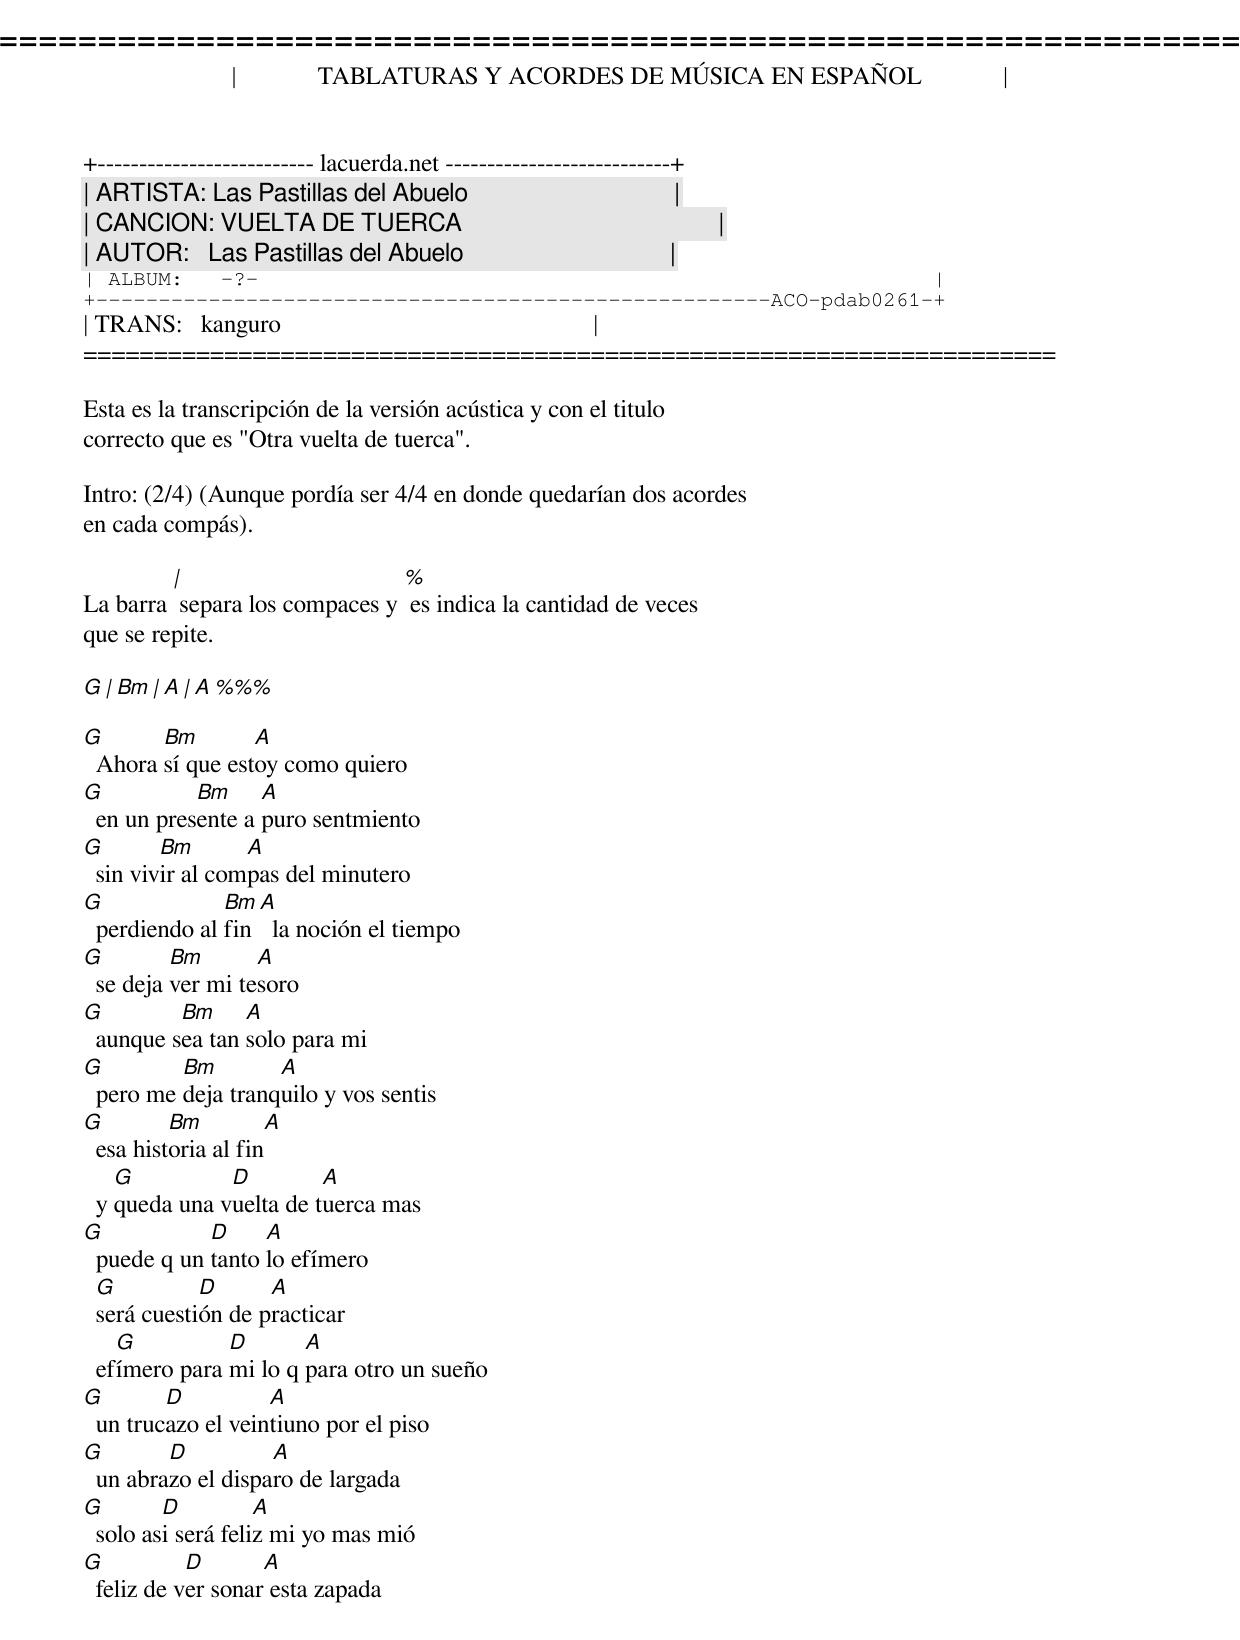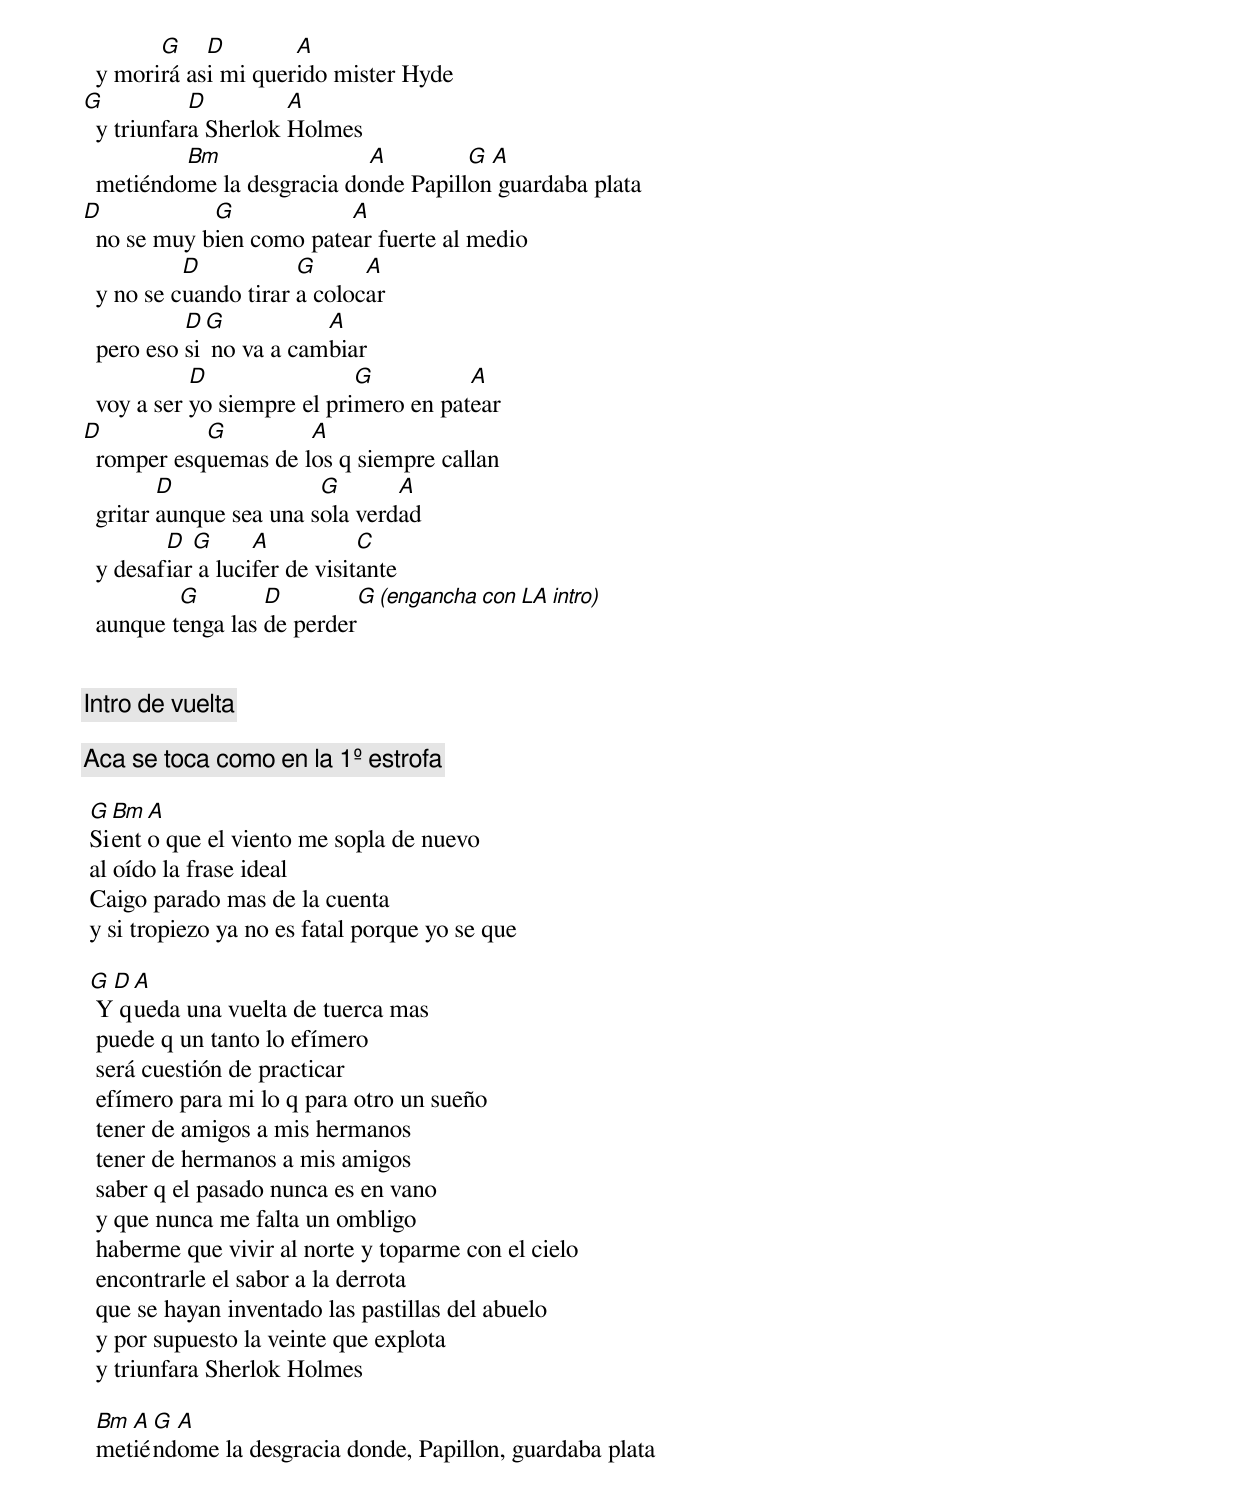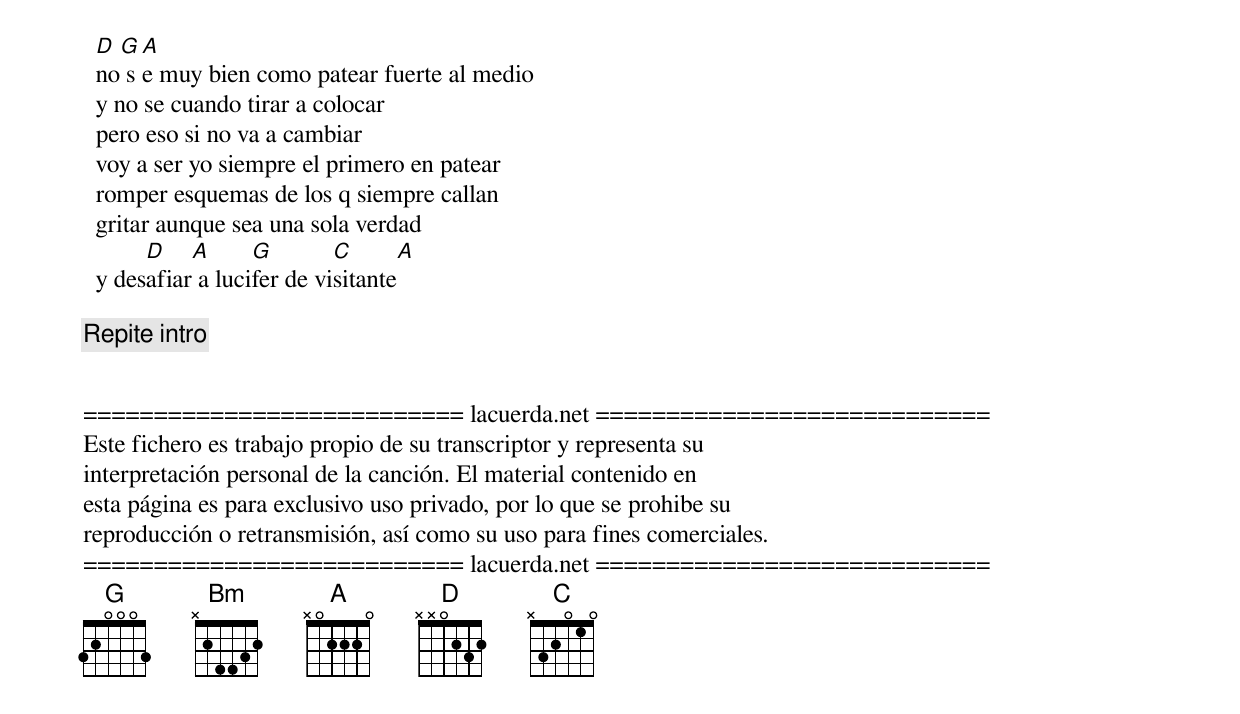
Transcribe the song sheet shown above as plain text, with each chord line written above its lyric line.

=====================================================================
|             TABLATURAS Y ACORDES DE MÚSICA EN ESPAÑOL             |
+-------------------------- lacuerda.net ---------------------------+
| ARTISTA: Las Pastillas del Abuelo                                 |
| CANCION: VUELTA DE TUERCA                                         |
| AUTOR:   Las Pastillas del Abuelo                                 |
| ALBUM:   -?-                                                      |
+------------------------------------------------------ACO-pdab0261-+
| TRANS:   kanguro                                                  |
=====================================================================

Esta es la transcripción de la versión acústica y con el titulo
correcto que es "Otra vuelta de tuerca".

Intro: (2/4) (Aunque pordía ser 4/4 en donde quedarían dos acordes
en cada compás).

La barra [|] separa los compaces y [%] es indica la cantidad de veces
que se repite.

G | Bm | A | A  %%%

G       Bm        A
  Ahora sí que estoy como quiero
G           Bm     A
  en un presente a puro sentmiento
G        Bm       A
  sin vivir al compas del minutero
G              Bm  A
  perdiendo al fin   la noción el tiempo
G         Bm       A
  se deja ver mi tesoro
G         Bm     A
  aunque sea tan solo para mi
G         Bm        A
  pero me deja tranquilo y vos sentis
G         Bm           A
  esa historia al fin
    G          D         A
  y queda una vuelta de tuerca mas
G            D     A
  puede q un tanto lo efímero
  G          D      A
  será cuestión de practicar
    G          D       A
  efímero para mi lo q para otro un sueño
G        D          A
  un trucazo el veintiuno por el piso
G        D          A
  un abrazo el disparo de largada
G        D          A
  solo asi será feliz mi yo mas mió
G           D       A
  feliz de ver sonar esta zapada
        G    D        A
  y morirá asi mi querido mister Hyde
G           D         A
  y triunfara Sherlok Holmes
          Bm                A         G A
  metiéndome la desgracia donde Papillon guardaba plata
D            G            A
  no se muy bien como patear fuerte al medio
           D           G      A
  y no se cuando tirar a colocar
           D G           A
  pero eso si no va a cambiar
            D                G          A
  voy a ser yo siempre el primero en patear
D           G         A
  romper esquemas de los q siempre callan
         D               G       A
  gritar aunque sea una sola verdad
         D  G      A           C
  y desafiar a lucifer de visitante
          G        D        G (engancha con LA intro)
  aunque tenga las de perder


[Intro de vuelta]

[Aca se toca como en la 1º estrofa]

 G Bm A
 Siento que el viento me sopla de nuevo
 al oído la frase ideal
 Caigo parado mas de la cuenta
 y si tropiezo ya no es fatal porque yo se que

 G D A
  Y queda una vuelta de tuerca mas
  puede q un tanto lo efímero
  será cuestión de practicar
  efímero para mi lo q para otro un sueño
  tener de amigos a mis hermanos
  tener de hermanos a mis amigos
  saber q el pasado nunca es en vano
  y que nunca me falta un ombligo
  haberme que vivir al norte y toparme con el cielo
  encontrarle el sabor a la derrota
  que se hayan inventado las pastillas del abuelo
  y por supuesto la veinte que explota
  y triunfara Sherlok Holmes

  Bm A G A
  metiéndome la desgracia donde, Papillon, guardaba plata

  D G A
  no se muy bien como patear fuerte al medio
  y no se cuando tirar a colocar
  pero eso si no va a cambiar
  voy a ser yo siempre el primero en patear
  romper esquemas de los q siempre callan
  gritar aunque sea una sola verdad
       D    A      G        C       A
  y desafiar a lucifer de visitante

  [Repite intro]


=========================== lacuerda.net ============================
Este fichero es trabajo propio de su transcriptor y representa su
interpretación personal de la canción. El material contenido en
esta página es para exclusivo uso privado, por lo que se prohibe su
reproducción o retransmisión, así como su uso para fines comerciales.
=========================== lacuerda.net ============================
